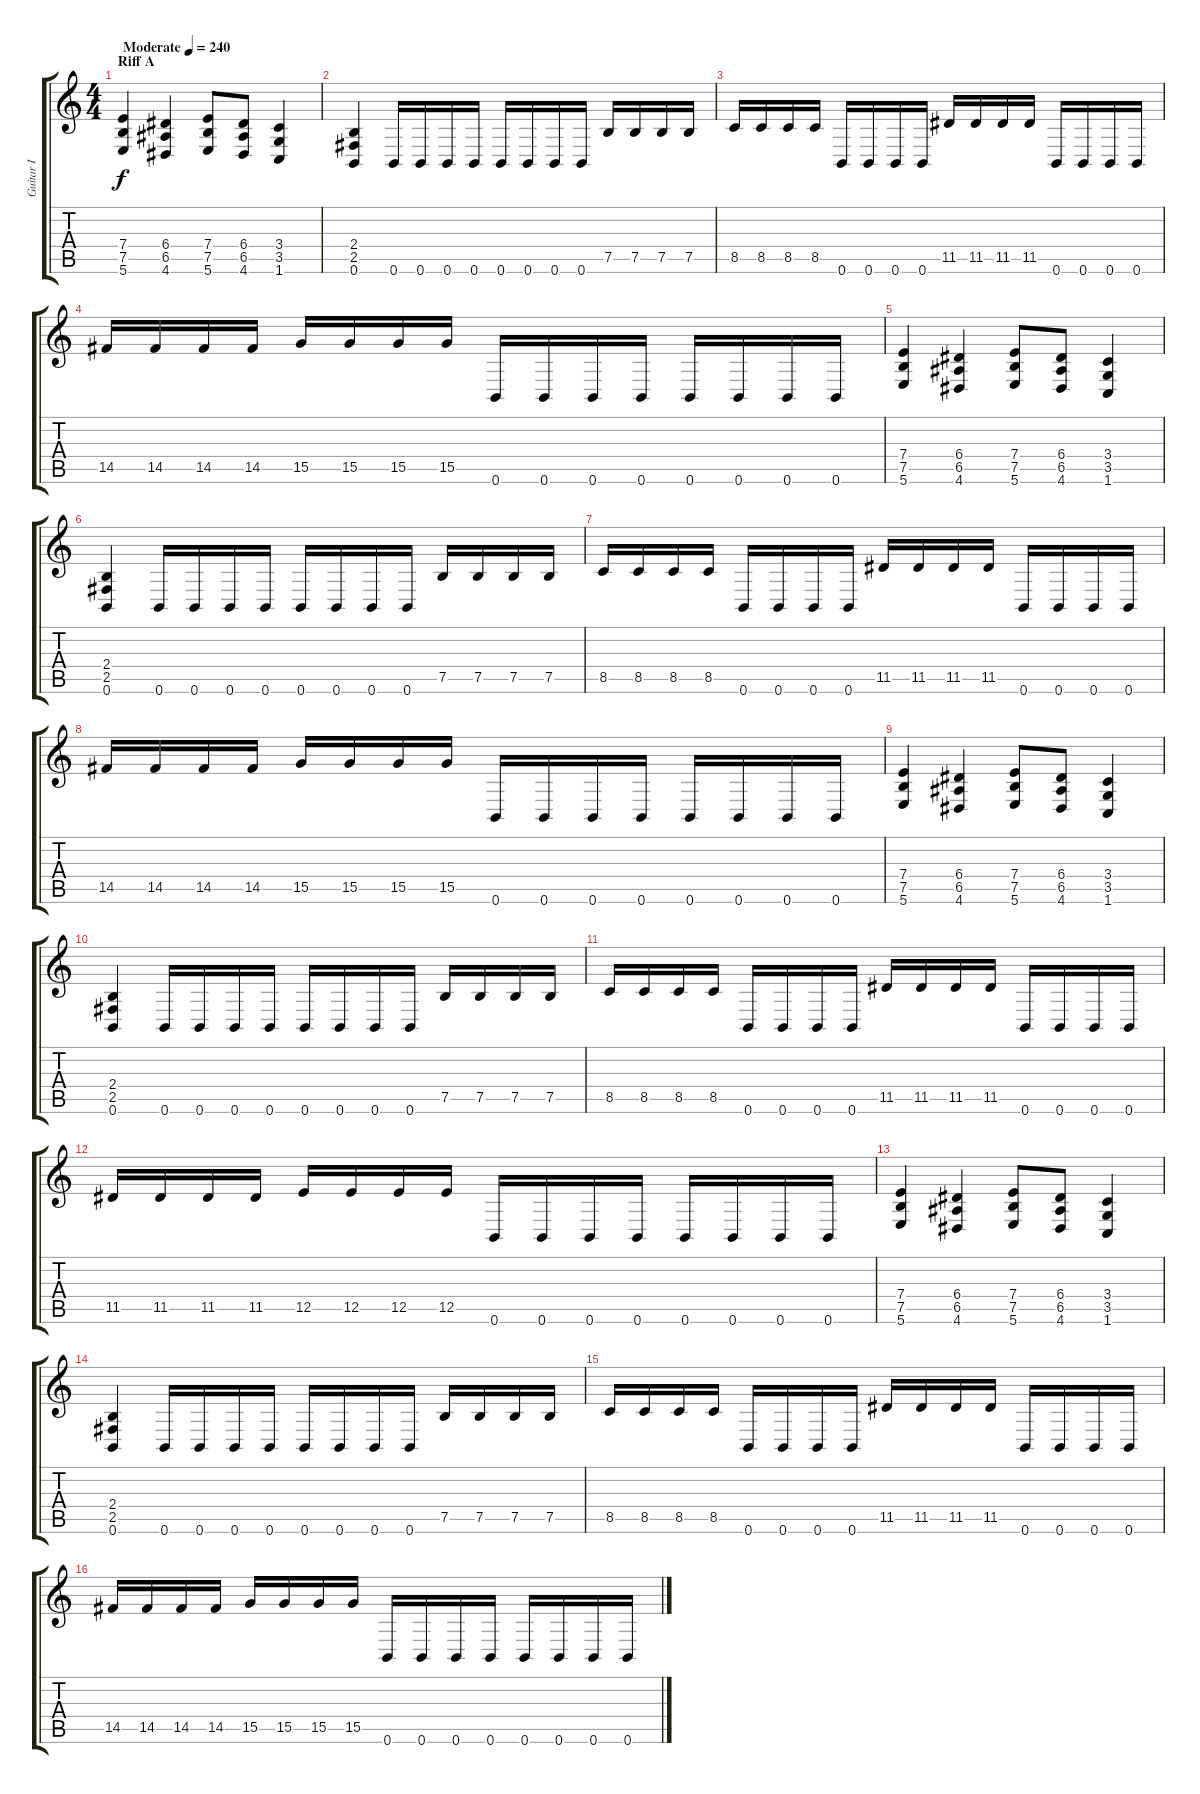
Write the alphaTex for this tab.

\track ("Guitar I" "Guitar I") {instrument distortionguitar}
\staff {score tabs}
\tuning (B3 Gb3 D3 A2 E2 B1) {hide}
\ts (4 4)
\section ("" "Riff A")
\tempo (240 "Moderate")
\clef g2
\ks c
(7.4 7.5 5.6).4{dy f instrument distortionguitar} (6.4 6.5 4.6).4 (7.4 7.5 5.6).8 (6.4 6.5 4.6).8 (3.4 3.5 1.6).4 |
(2.4 2.5 0.6).4 0.6.16 0.6.16 0.6.16 0.6.16 0.6.16 0.6.16 0.6.16 0.6.16 7.5.16 7.5.16 7.5.16 7.5.16 |
8.5.16 8.5.16 8.5.16 8.5.16 0.6.16 0.6.16 0.6.16 0.6.16 11.5.16 11.5.16 11.5.16 11.5.16 0.6.16 0.6.16 0.6.16 0.6.16 |
14.5.16 14.5.16 14.5.16 14.5.16 15.5.16 15.5.16 15.5.16 15.5.16 0.6.16 0.6.16 0.6.16 0.6.16 0.6.16 0.6.16 0.6.16 0.6.16 |
(7.4 7.5 5.6).4 (6.4 6.5 4.6).4 (7.4 7.5 5.6).8 (6.4 6.5 4.6).8 (3.4 3.5 1.6).4 |
(2.4 2.5 0.6).4 0.6.16 0.6.16 0.6.16 0.6.16 0.6.16 0.6.16 0.6.16 0.6.16 7.5.16 7.5.16 7.5.16 7.5.16 |
8.5.16 8.5.16 8.5.16 8.5.16 0.6.16 0.6.16 0.6.16 0.6.16 11.5.16 11.5.16 11.5.16 11.5.16 0.6.16 0.6.16 0.6.16 0.6.16 |
14.5.16 14.5.16 14.5.16 14.5.16 15.5.16 15.5.16 15.5.16 15.5.16 0.6.16 0.6.16 0.6.16 0.6.16 0.6.16 0.6.16 0.6.16 0.6.16 |
(7.4 7.5 5.6).4 (6.4 6.5 4.6).4 (7.4 7.5 5.6).8 (6.4 6.5 4.6).8 (3.4 3.5 1.6).4 |
(2.4 2.5 0.6).4 0.6.16 0.6.16 0.6.16 0.6.16 0.6.16 0.6.16 0.6.16 0.6.16 7.5.16 7.5.16 7.5.16 7.5.16 |
8.5.16 8.5.16 8.5.16 8.5.16 0.6.16 0.6.16 0.6.16 0.6.16 11.5.16 11.5.16 11.5.16 11.5.16 0.6.16 0.6.16 0.6.16 0.6.16 |
11.5.16 11.5.16 11.5.16 11.5.16 12.5.16 12.5.16 12.5.16 12.5.16 0.6.16 0.6.16 0.6.16 0.6.16 0.6.16 0.6.16 0.6.16 0.6.16 |
(7.4 7.5 5.6).4 (6.4 6.5 4.6).4 (7.4 7.5 5.6).8 (6.4 6.5 4.6).8 (3.4 3.5 1.6).4 |
(2.4 2.5 0.6).4 0.6.16 0.6.16 0.6.16 0.6.16 0.6.16 0.6.16 0.6.16 0.6.16 7.5.16 7.5.16 7.5.16 7.5.16 |
8.5.16 8.5.16 8.5.16 8.5.16 0.6.16 0.6.16 0.6.16 0.6.16 11.5.16 11.5.16 11.5.16 11.5.16 0.6.16 0.6.16 0.6.16 0.6.16 |
14.5.16 14.5.16 14.5.16 14.5.16 15.5.16 15.5.16 15.5.16 15.5.16 0.6.16 0.6.16 0.6.16 0.6.16 0.6.16 0.6.16 0.6.16 0.6.16
